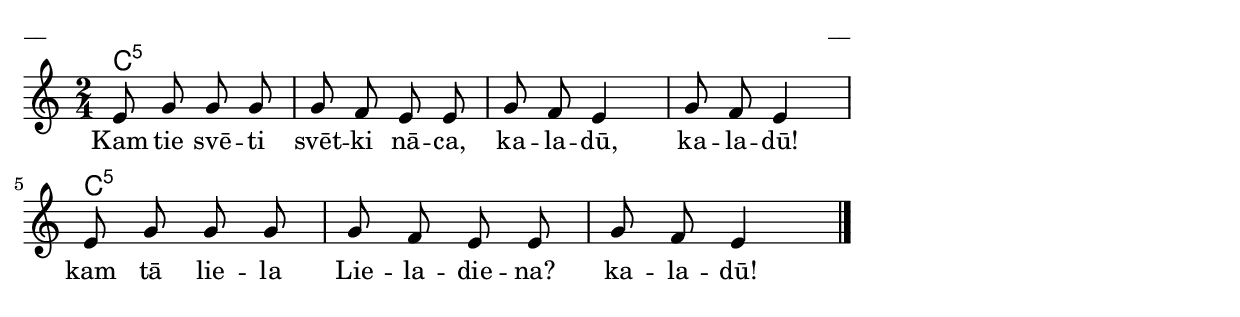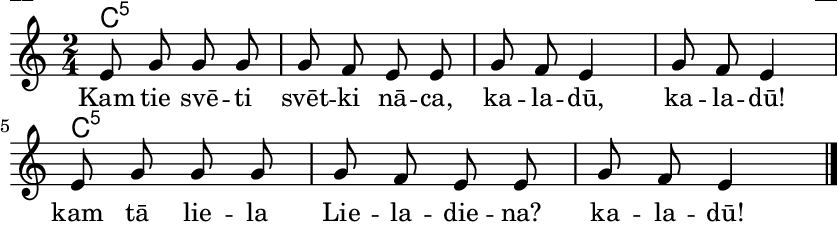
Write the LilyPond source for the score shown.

\version "2.13.18"
#(ly:set-option 'crop #t)

%\header {
%    title = "Kam tie svēti svētki nāca"
%}
\paper {
line-width = 14\cm
left-margin = 0.4\cm
between-system-padding = 0.1\cm
between-system-space = 0.1\cm
}
\layout {
indent = #0
ragged-last = ##f
}


chordsA = \chordmode {
\time 2/4
c2:5 | c2:5 | c2:5 | c2:5 |
c2:5 | c2:5 | c2:5 | 
}

voiceA = \relative c' {
\clef "treble"
\key c \major
\time 2/4
e8 g g g | g8 f e e |
g8 f e4 | g8 f e4 |
e8 g g g | g8 f e e |
g8 f e4 |
\bar "|."
} 

lyricA = \lyricmode {
Kam tie svē -- ti svēt -- ki nā -- ca, 
ka -- la -- dū, ka -- la -- dū!
kam tā lie -- la Lie -- la -- die -- na? ka -- la -- dū!
} 

fullScore = <<
\new ChordNames { 
\set chordChanges = ##t
\chordsA 
}
\new Staff {
<<
\new Voice = "voiceA" { \oneVoice \autoBeamOff \voiceA }
\new Lyrics \lyricsto "voiceA" \lyricA
>>
}
>>

\score {
\fullScore
\header { piece = "__" opus = "__" }
}
\markup { \with-color #(x11-color 'white) \sans \smaller "__" }
\score {
\unfoldRepeats
\fullScore
\midi {
\context { \Staff \remove "Staff_performer" }
\context { \Voice \consists "Staff_performer" }
}
}



